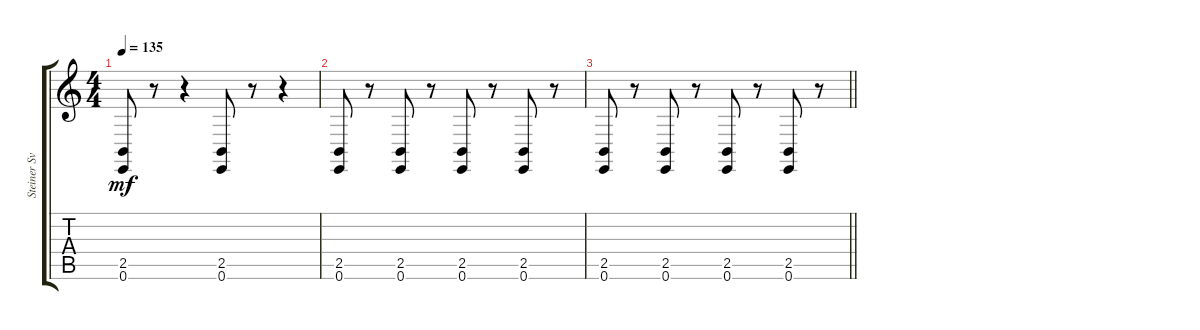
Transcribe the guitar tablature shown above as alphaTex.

\track ("Steiner Sverd Johnsen : Keyboards" "Steiner Sv") {instrument reversecymbal}
\staff {score tabs}
\tuning (E4 B3 G3 D3 A2 E2) {hide}
\ts (4 4)
\tempo 135
\clef g2
\ks c
(2.5 0.6).8{dy mf} r.8 r.4 (2.5 0.6).8 r.8 r.4 |
(2.5 0.6).8 r.8 (2.5 0.6).8 r.8 (2.5 0.6).8 r.8 (2.5 0.6).8 r.8 |
\barLineRight lightlight
(2.5 0.6).8 r.8 (2.5 0.6).8 r.8 (2.5 0.6).8 r.8 (2.5 0.6).8 r.8
